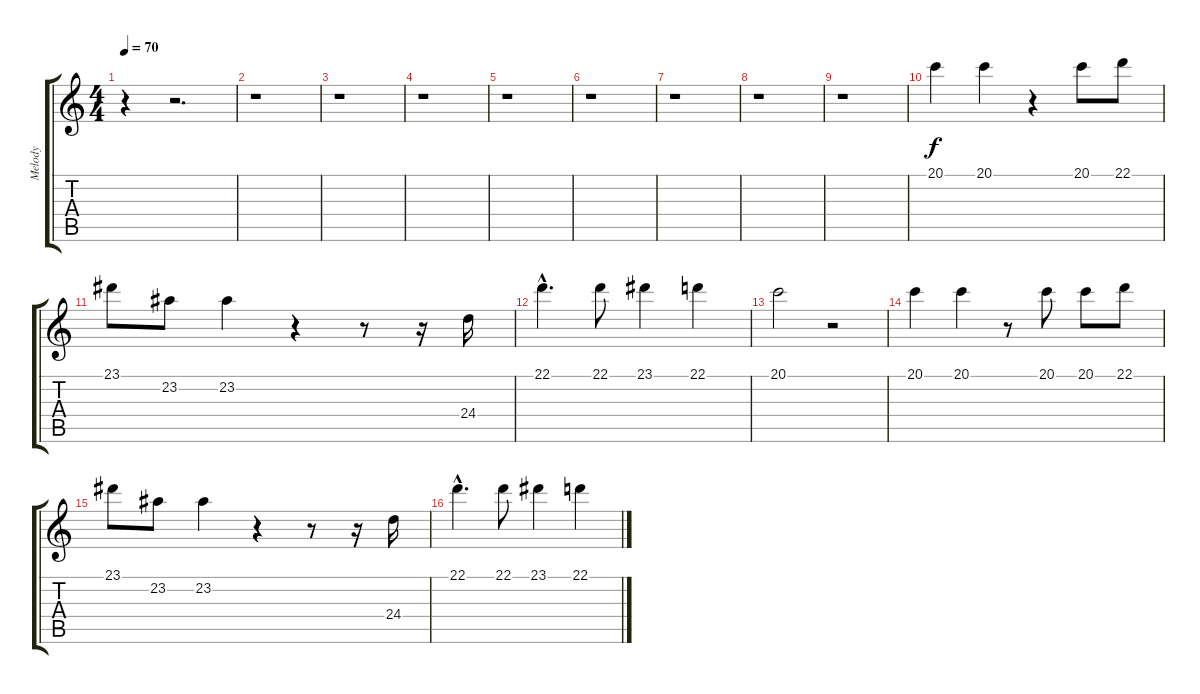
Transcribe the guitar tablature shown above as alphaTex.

\track ("Melody" "Melody") {instrument piccolo}
\staff {score tabs}
\tuning (E4 B3 G3 D3 A2 E2) {hide}
\ts (4 4)
\tempo 70
\clef g2
\ks c
r.4{dy f} r.2{d} |
r.1 |
r.1 |
r.1 |
r.1 |
r.1 |
r.1 |
r.1 |
r.1 |
20.1.4 20.1.4 r.4 20.1.8 22.1.8 |
23.1.8 23.2.8 23.2.4 r.4 r.8 r.16 24.4.16 |
22.1{hac}.4{d} 22.1.8 23.1.4 22.1.4 |
20.1.2 r.2 |
20.1.4 20.1.4 r.8 20.1.8 20.1.8 22.1.8 |
23.1.8 23.2.8 23.2.4 r.4 r.8 r.16 24.4.16 |
22.1{hac}.4{d} 22.1.8 23.1.4 22.1.4
